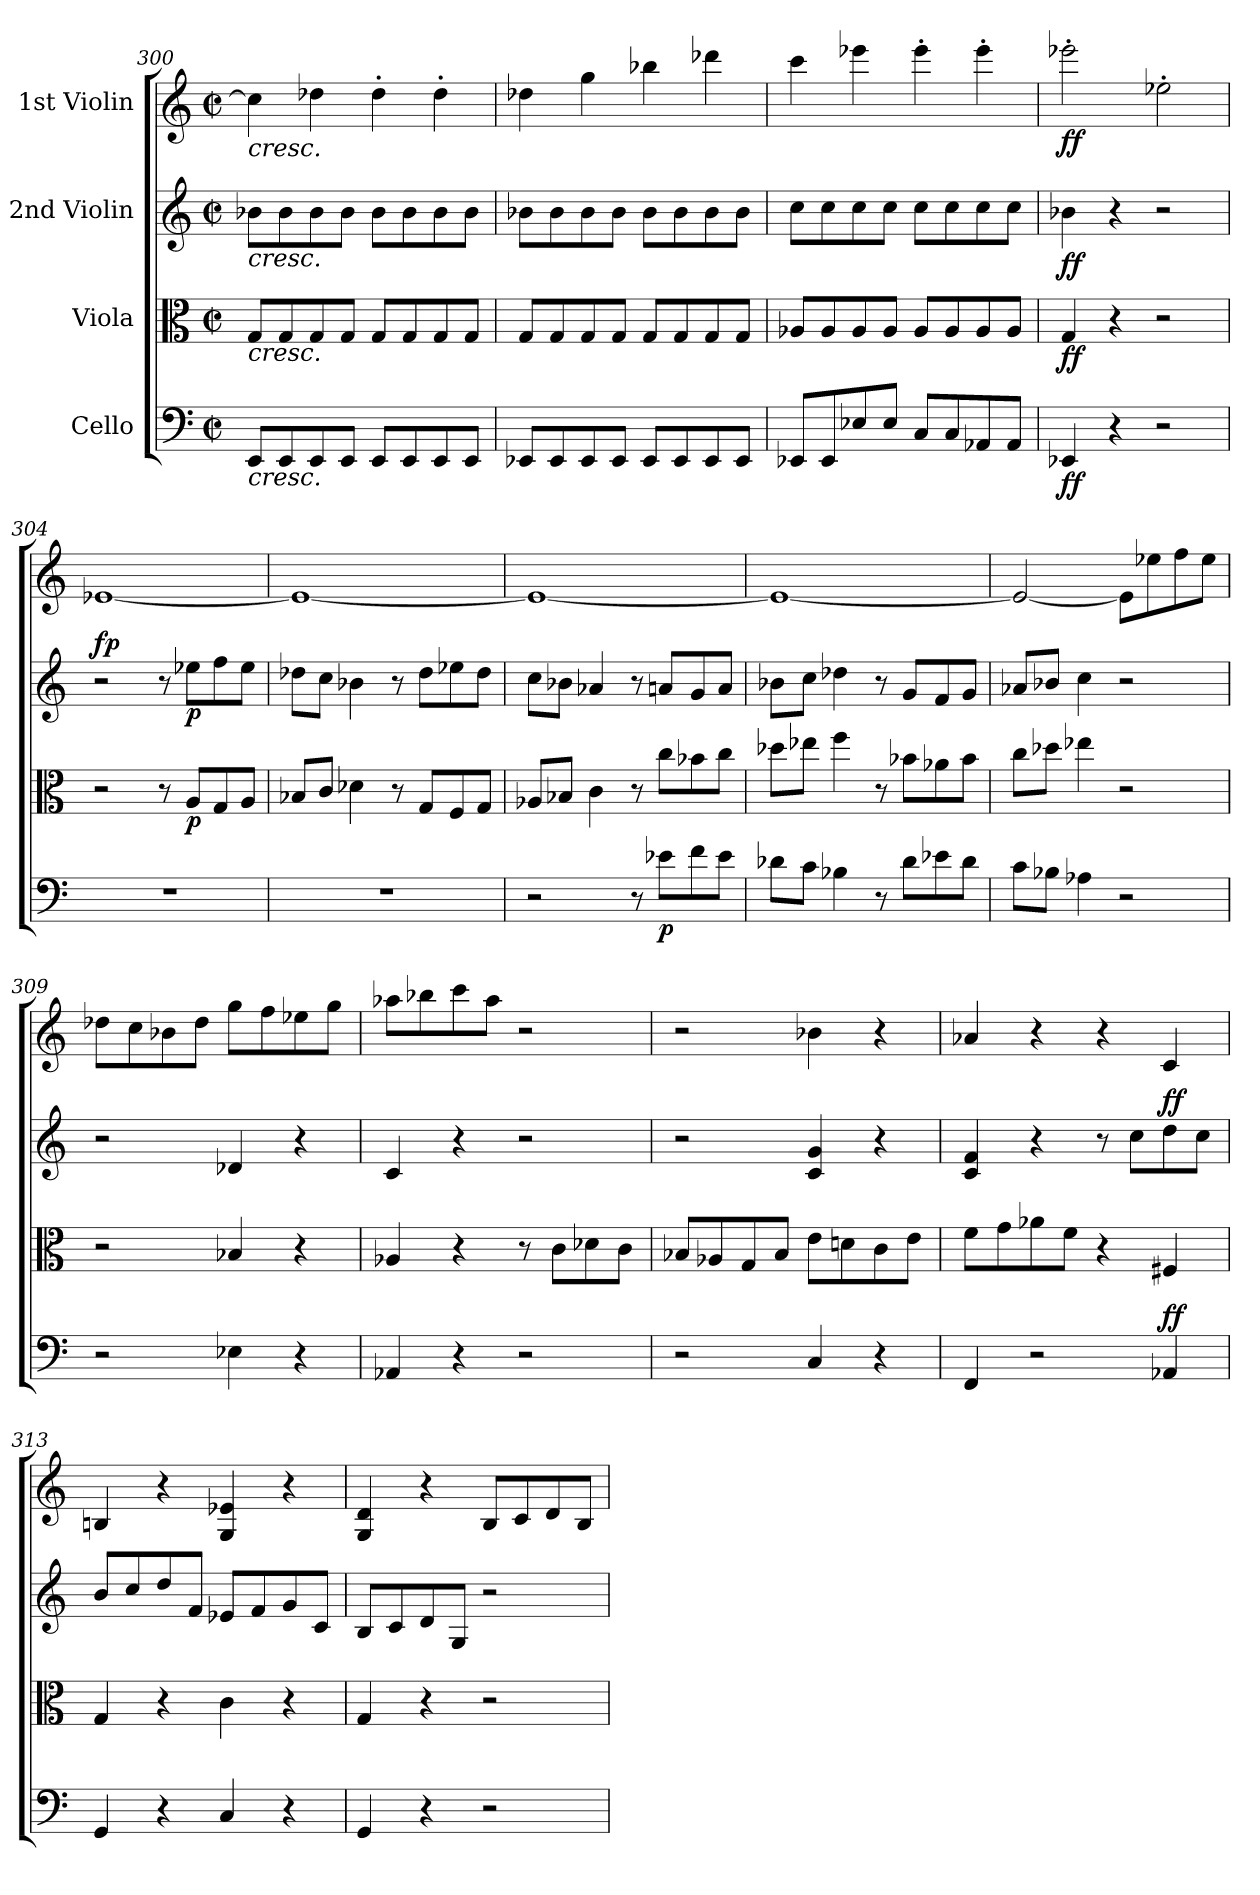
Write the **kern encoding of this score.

**kern	**dynam	**kern	**dynam	**kern	**dynam	**kern	**dynam
*part4	*part4	*part3	*part3	*part2	*part2	*part1	*part1
*staff4	*staff4	*staff3	*staff3	*staff2	*staff2	*staff1	*staff1
*I"Cello	*	*I"Viola	*	*I"2nd Violin	*	*I"1st Violin	*
*clefF4	*	*clefC3	*	*clefG2	*	*clefG2	*
*k[]	*	*k[]	*	*k[]	*	*k[]	*
*M2/2	*	*M2/2	*	*M2/2	*	*M2/2	*
*met(c|)	*	*met(c|)	*	*met(c|)	*	*met(c|)	*
=300	=300	=300	=300	=300	=300	=300	=300
!	!	!	!	!	!	!LO:TX:b:i:t=cresc.	!
!	!	!	!	!LO:TX:b:i:t=cresc.	!	!	!
!	!	!LO:TX:b:i:t=cresc.	!	!	!	!	!
!LO:TX:b:i:t=cresc.	!	!	!	!	!	!	!
8EE/L	.	8G/L	.	8b-X\L	.	4cc\]	.
8EE/	.	8G/	.	8b-\	.	.	.
8EE/	.	8G/	.	8b-\	.	4dd-X\	.
8EE/J	.	8G/J	.	8b-\J	.	.	.
8EE/L	.	8G/L	.	8b-\L	.	4dd-'\	.
8EE/	.	8G/	.	8b-\	.	.	.
8EE/	.	8G/	.	8b-\	.	4dd-'\	.
8EE/J	.	8G/J	.	8b-\J	.	.	.
=301	=301	=301	=301	=301	=301	=301	=301
8EE-X/L	.	8G/L	.	8b-X\L	.	4dd-X\	.
8EE-/	.	8G/	.	8b-\	.	.	.
8EE-/	.	8G/	.	8b-\	.	4gg\	.
8EE-/J	.	8G/J	.	8b-\J	.	.	.
8EE-/L	.	8G/L	.	8b-\L	.	4bb-X\	.
8EE-/	.	8G/	.	8b-\	.	.	.
8EE-/	.	8G/	.	8b-\	.	4ddd-X\	.
8EE-/J	.	8G/J	.	8b-\J	.	.	.
=302	=302	=302	=302	=302	=302	=302	=302
8EE-X/L	.	8A-X/L	.	8cc\L	.	4ccc\	.
8EE-/	.	8A-/	.	8cc\	.	.	.
8E-X/	.	8A-/	.	8cc\	.	4eee-X\	.
8E-/J	.	8A-/J	.	8cc\J	.	.	.
8C/L	.	8A-/L	.	8cc\L	.	4eee-'\	.
8C/	.	8A-/	.	8cc\	.	.	.
8AA-X/	.	8A-/	.	8cc\	.	4eee-'\	.
8AA-/J	.	8A-/J	.	8cc\J	.	.	.
=303	=303	=303	=303	=303	=303	=303	=303
!	!LO:DY:b	!	!LO:DY:b	!	!LO:DY:b	!	!LO:DY:b
4EE-X/	ff	4G/	ff	4b-X\	ff	2eee-X'\	ff
4r	.	4r	.	4r	.	.	.
2r	.	2r	.	2r	.	2ee-X'\	.
=304	=304	=304	=304	=304	=304	=304	=304
!	!	!	!	!	!LO:DY:a	!	!
1r	.	2r	.	2r	fp	[1e-X	.
.	.	8r	.	8r	.	.	.
!	!	!	!LO:DY:b	!	!LO:DY:b	!	!
.	.	8A/L	p	8ee-X\L	p	.	.
.	.	8G/	.	8ff\	.	.	.
.	.	8A/J	.	8ee-\J	.	.	.
=305	=305	=305	=305	=305	=305	=305	=305
1r	.	8B-X/L	.	8dd-X\L	.	1e-_	.
.	.	8c/J	.	8cc\J	.	.	.
.	.	4d-X\	.	4b-X\	.	.	.
.	.	8r	.	8r	.	.	.
.	.	8G/L	.	8dd-\L	.	.	.
.	.	8F/	.	8ee-X\	.	.	.
.	.	8G/J	.	8dd-\J	.	.	.
=306	=306	=306	=306	=306	=306	=306	=306
2r	.	8A-X/L	.	8cc\L	.	1e-_	.
.	.	8B-X/J	.	8b-X\J	.	.	.
.	.	4c\	.	4a-X/	.	.	.
8r	.	8r	.	8r	.	.	.
!	!LO:DY:b	!	!	!	!	!	!
8e-X\L	p	8cc\L	.	8an/L	.	.	.
8f\	.	8b-X\	.	8g/	.	.	.
8e-\J	.	8cc\J	.	8a/J	.	.	.
=307	=307	=307	=307	=307	=307	=307	=307
8d-X\L	.	8dd-X\L	.	8b-X\L	.	1e-_	.
8c\J	.	8ee-X\J	.	8cc\J	.	.	.
4B-X\	.	4ff\	.	4dd-X\	.	.	.
8r	.	8r	.	8r	.	.	.
8d-\L	.	8b-X\L	.	8g/L	.	.	.
8e-X\	.	8a-X\	.	8f/	.	.	.
8d-\J	.	8b-\J	.	8g/J	.	.	.
=308	=308	=308	=308	=308	=308	=308	=308
8c\L	.	8cc\L	.	8a-X/L	.	2e-/_	.
8B-X\J	.	8dd-X\J	.	8b-X/J	.	.	.
4A-X\	.	4ee-X\	.	4cc\	.	.	.
2r	.	2r	.	2r	.	8e-\L]	.
.	.	.	.	.	.	8ee-X\	.
.	.	.	.	.	.	8ff\	.
.	.	.	.	.	.	8ee-\J	.
=309	=309	=309	=309	=309	=309	=309	=309
2r	.	2r	.	2r	.	8dd-X\L	.
.	.	.	.	.	.	8cc\	.
.	.	.	.	.	.	8b-X\	.
.	.	.	.	.	.	8dd-\J	.
4E-X\	.	4B-X/	.	4d-X/	.	8gg\L	.
.	.	.	.	.	.	8ff\	.
4r	.	4r	.	4r	.	8ee-X\	.
.	.	.	.	.	.	8gg\J	.
=310	=310	=310	=310	=310	=310	=310	=310
4AA-X/	.	4A-X/	.	4c/	.	8aa-X\L	.
.	.	.	.	.	.	8bb-X\	.
4r	.	4r	.	4r	.	8ccc\	.
.	.	.	.	.	.	8aa-\J	.
2r	.	8r	.	2r	.	2r	.
.	.	8c\L	.	.	.	.	.
.	.	8d-X\	.	.	.	.	.
.	.	8c\J	.	.	.	.	.
=311	=311	=311	=311	=311	=311	=311	=311
2r	.	8B-X/L	.	2r	.	2r	.
.	.	8A-X/	.	.	.	.	.
.	.	8G/	.	.	.	.	.
.	.	8B-/J	.	.	.	.	.
4C/	.	8e\L	.	4c/ 4g/	.	4b-X\	.
.	.	8dn\	.	.	.	.	.
4r	.	8c\	.	4r	.	4r	.
.	.	8e\J	.	.	.	.	.
=312	=312	=312	=312	=312	=312	=312	=312
4FF/	.	8f\L	.	4c/ 4f/	.	4a-X/	.
.	.	8g\	.	.	.	.	.
2r	.	8a-X\	.	4r	.	4r	.
.	.	8f\J	.	.	.	.	.
.	.	4r	.	8r	.	4r	.
.	.	.	.	8cc\L	.	.	.
!	!LO:DY:b	!	!	!	!	!	!
!	!LO:DY:n=1:a	!	!	!	!LO:DY:a	!	!
!	!	!	!	!	!LO:DY:n=1:b	!	!
4AA-X/	f f	4F#X/	.	8dd\	f f	4c/	.
.	.	.	.	8cc\J	.	.	.
=313	=313	=313	=313	=313	=313	=313	=313
4GG/	.	4G/	.	8b/L	.	4Bn/	.
.	.	.	.	8cc/	.	.	.
4r	.	4r	.	8dd/	.	4r	.
.	.	.	.	8f/J	.	.	.
4C/	.	4c\	.	8e-X/L	.	4G/ 4e-X/	.
.	.	.	.	8f/	.	.	.
4r	.	4r	.	8g/	.	4r	.
.	.	.	.	8c/J	.	.	.
=314	=314	=314	=314	=314	=314	=314	=314
4GG/	.	4G/	.	8B/L	.	4G/ 4d/	.
.	.	.	.	8c/	.	.	.
4r	.	4r	.	8d/	.	4r	.
.	.	.	.	8G/J	.	.	.
2r	.	2r	.	2r	.	8B/L	.
.	.	.	.	.	.	8c/	.
.	.	.	.	.	.	8d/	.
.	.	.	.	.	.	8B/J	.
=	=	=	=	=	=	=	=
*-	*-	*-	*-	*-	*-	*-	*-
